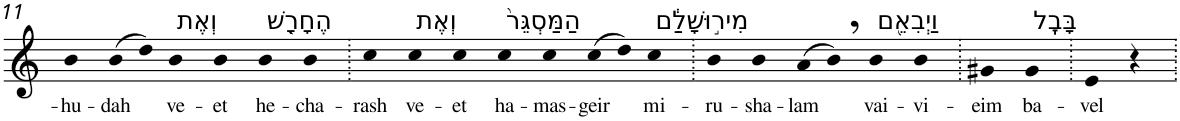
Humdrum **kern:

**kern	**text
*part1	*part1
*staff1	*staff1
*I"Piano	*
*I'Pno	*
!!LO:PB:g=z
*clefG2	*
*k[]	*
=11	=11
!	!LO:LY:b
4b	-hu-
!	!LO:LY:b
(>8b	-dah
8dd)	.
!LO:TX:a:t=וְאֶת	!
!	!LO:LY:b
4b	ve-
!	!LO:LY:b
4b	-et
!LO:TX:a:t=הֶחָרָ֤שׁ	!
!	!LO:LY:b
4b	he-
!	!LO:LY:b
4b	-cha-
=12.	=12.
!	!LO:LY:b
4cc	-rash
!LO:TX:a:t=וְאֶת	!
!	!LO:LY:b
4cc	ve-
!	!LO:LY:b
4cc	-et
!LO:TX:a:t=הַמַּסְגֵּר֙	!
!	!LO:LY:b
4cc	ha-
!	!LO:LY:b
4cc	-mas-
!	!LO:LY:b
(>8cc	-geir
8dd)	.
!LO:TX:a:t=מִיר֣וּשָׁלִַ֔ם	!
!	!LO:LY:b
4cc	mi-
=13.	=13.
!	!LO:LY:b
4b	-ru-
!	!LO:LY:b
4b	-sha-
!	!LO:LY:b
(>8a	-lam
8b,)	.
!LO:TX:a:t=וַיְבִאֵ֖ם	!
!	!LO:LY:b
4b	vai-
!	!LO:LY:b
4b	-vi-
=14.	=14.
!	!LO:LY:b
4g#X	-eim
!LO:TX:a:t=בָּבֶֽל	!
!	!LO:LY:b
4g#	ba-
=15.	=15.
!	!LO:LY:b
4e	-vel
4r	.
=.	=.
*-	*-
